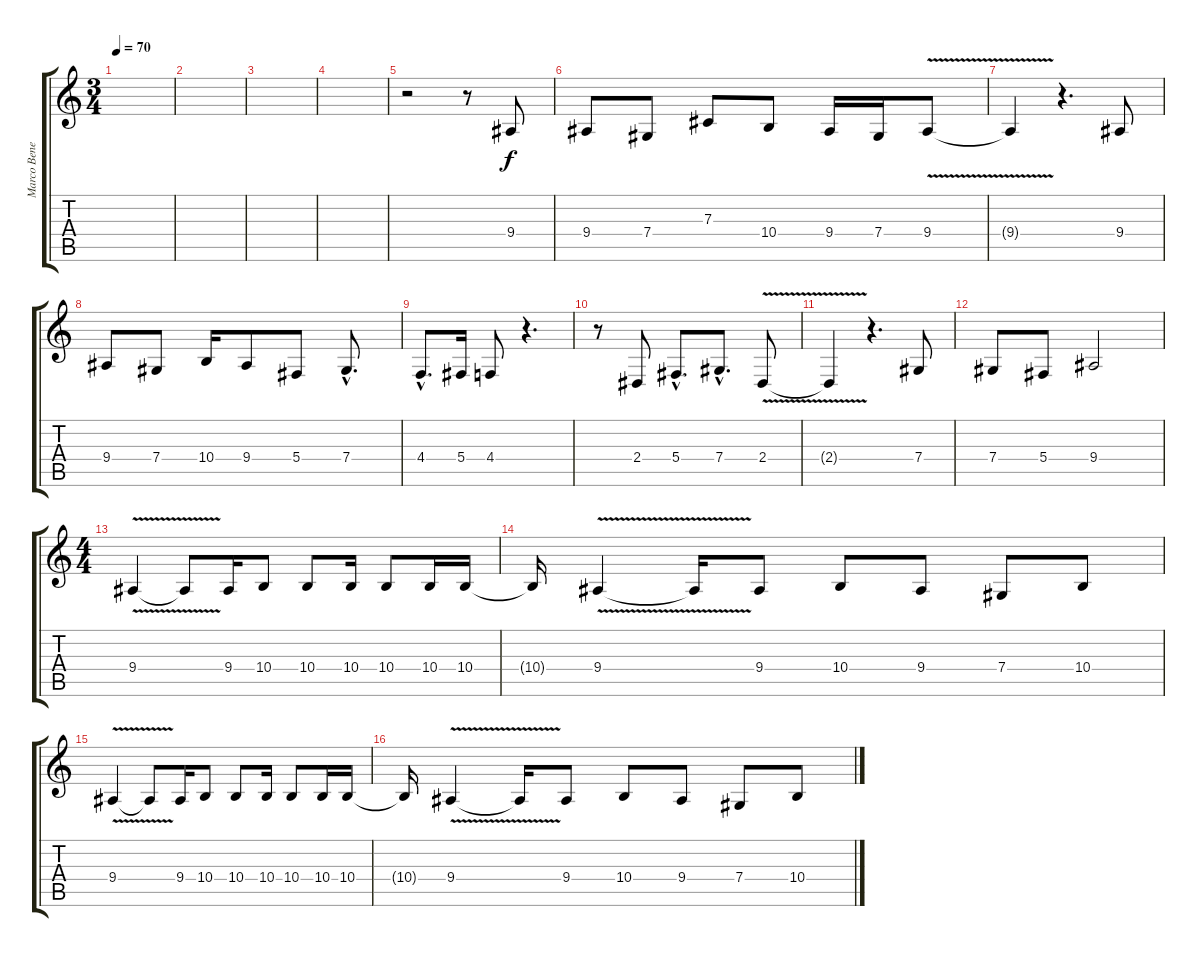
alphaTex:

\track ("Marco Benevento (Vocals)" "Marco Bene") {instrument altosax}
\staff {score tabs}
\tuning (Eb4 Bb3 Gb3 Db3 Ab2 Eb2) {hide}
\ts (3 4)
\tempo 70
\clef g2
\ks c
|
|
|
|
r.2 r.8 9.4.8 |
9.4.8 7.4.8 7.3.8 10.4.8 9.4.16 7.4.16 9.4{v}.8 |
9.4{t}.4 r.4{d} 9.4.8 |
9.4.8 7.4.8 10.4.16 9.4.8 5.4.8 7.4{hac}.8{d} |
4.4{hac}.8{d} 5.4.16 4.4.8 r.4{d} |
r.8 2.4.8 5.4{hac}.8{d} 7.4{hac}.8{d} 2.4{v}.8 |
2.4{t}.4 r.4{d} 7.4.8 |
7.4.8 5.4.8 9.4.2 |
\ts (4 4)
9.4{v}.4 9.4{t}.8 9.4.16 10.4.8 10.4.8 10.4.16 10.4.8 10.4.16 10.4.16 |
10.4{t}.16 9.4{v}.4 9.4{t}.16 9.4.8 10.4.8 9.4.8 7.4.8 10.4.8 |
9.4{v}.4 9.4{t}.8 9.4.16 10.4.8 10.4.8 10.4.16 10.4.8 10.4.16 10.4.16 |
10.4{t}.16 9.4{v}.4 9.4{t}.16 9.4.8 10.4.8 9.4.8 7.4.8 10.4.8
